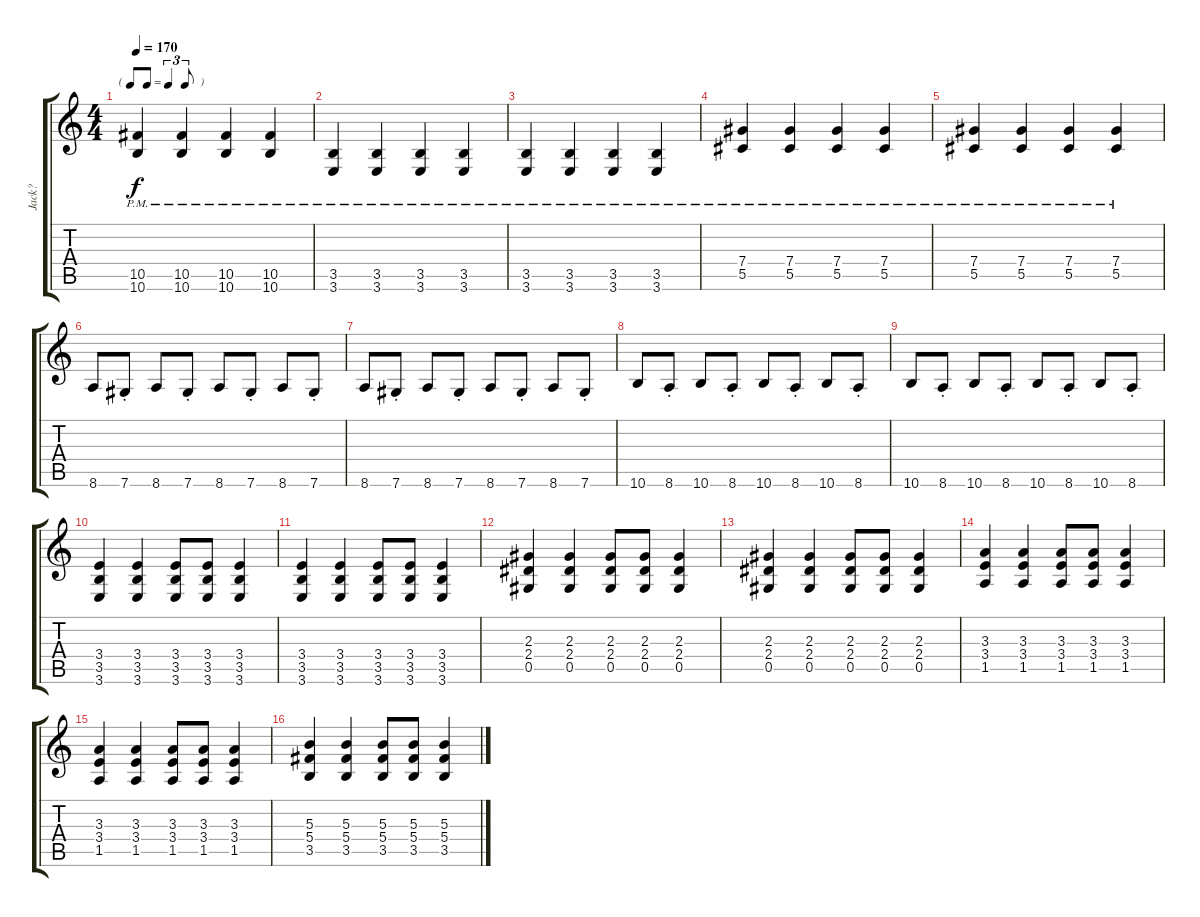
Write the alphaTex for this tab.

\track ("Jack?" "Jack?") {instrument distortionguitar}
\staff {score tabs}
\tuning (Eb4 Bb3 Gb3 Db3 Ab2 Db2) {hide}
\ts (4 4)
\tf triplet8th
\tempo 170
\clef g2
\ks c
(10.5{pm} 10.6{pm}).4{dy f} (10.5{pm} 10.6{pm}).4 (10.5{pm} 10.6{pm}).4 (10.5{pm} 10.6{pm}).4 |
(3.5{pm} 3.6{pm}).4 (3.5{pm} 3.6{pm}).4 (3.5{pm} 3.6{pm}).4 (3.5{pm} 3.6{pm}).4 |
(3.5{pm} 3.6{pm}).4 (3.5{pm} 3.6{pm}).4 (3.5{pm} 3.6{pm}).4 (3.5{pm} 3.6{pm}).4 |
(7.4{pm} 5.5{pm}).4 (7.4{pm} 5.5{pm}).4 (7.4{pm} 5.5{pm}).4 (7.4{pm} 5.5{pm}).4 |
(7.4{pm} 5.5{pm}).4 (7.4{pm} 5.5{pm}).4 (7.4{pm} 5.5{pm}).4 (7.4{pm} 5.5{pm}).4 |
8.6.8 7.6{st}.8 8.6.8 7.6{st}.8 8.6.8 7.6{st}.8 8.6.8 7.6{st}.8 |
8.6.8 7.6{st}.8 8.6.8 7.6{st}.8 8.6.8 7.6{st}.8 8.6.8 7.6{st}.8 |
10.6.8 8.6{st}.8 10.6.8 8.6{st}.8 10.6.8 8.6{st}.8 10.6.8 8.6{st}.8 |
10.6.8 8.6{st}.8 10.6.8 8.6{st}.8 10.6.8 8.6{st}.8 10.6.8 8.6{st}.8 |
(3.4 3.5 3.6).4 (3.4 3.5 3.6).4 (3.4 3.5 3.6).8 (3.4 3.5 3.6).8 (3.4 3.5 3.6).4 |
(3.4 3.5 3.6).4 (3.4 3.5 3.6).4 (3.4 3.5 3.6).8 (3.4 3.5 3.6).8 (3.4 3.5 3.6).4 |
(2.3 2.4 0.5).4 (2.3 2.4 0.5).4 (2.3 2.4 0.5).8 (2.3 2.4 0.5).8 (2.3 2.4 0.5).4 |
(2.3 2.4 0.5).4 (2.3 2.4 0.5).4 (2.3 2.4 0.5).8 (2.3 2.4 0.5).8 (2.3 2.4 0.5).4 |
(3.3 3.4 1.5).4 (3.3 3.4 1.5).4 (3.3 3.4 1.5).8 (3.3 3.4 1.5).8 (3.3 3.4 1.5).4 |
(3.3 3.4 1.5).4 (3.3 3.4 1.5).4 (3.3 3.4 1.5).8 (3.3 3.4 1.5).8 (3.3 3.4 1.5).4 |
(5.3 5.4 3.5).4 (5.3 5.4 3.5).4 (5.3 5.4 3.5).8 (5.3 5.4 3.5).8 (5.3 5.4 3.5).4
